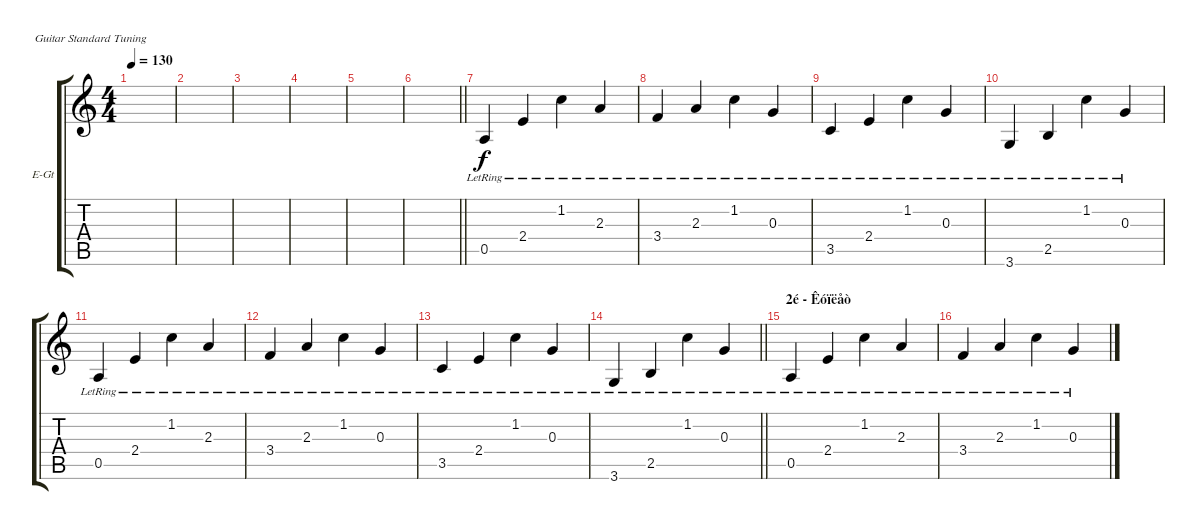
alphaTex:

\bracketExtendMode groupsimilarinstruments
\firstSystemTrackNameOrientation horizontal
\otherSystemsTrackNameOrientation horizontal
\track ("Clean Guitar" "E-Gt") {instrument electricguitarclean}
\staff {score tabs}
\tuning (E4 B3 G3 D3 A2 E2)
\ts (4 4)
\tempo 130
\clef g2
\scale
0.333333
\ks c
|
\scale
0.333333 |
\scale
0.333333 |
\scale
0.333333 |
\scale
0.333333 |
\scale
0.333333
\barLineRight lightlight
|
\section ("" "")
\scale
0.333333 0.5{lr}.4 2.4{lr}.4 1.2{lr}.4 2.3{lr}.4 |
\scale
0.333333 3.4{lr}.4 2.3{lr}.4 1.2{lr}.4 0.3{lr}.4 |
\scale
0.333333 3.5{lr}.4 2.4{lr}.4 1.2{lr}.4 0.3{lr}.4 |
\scale
0.333333 3.6{lr}.4 2.5{lr}.4 1.2{lr}.4 0.3{lr}.4 |
\scale
0.333333 0.5{lr}.4 2.4{lr}.4 1.2{lr}.4 2.3{lr}.4 |
\scale
0.333333 3.4{lr}.4 2.3{lr}.4 1.2{lr}.4 0.3{lr}.4 |
\scale
0.333333 3.5{lr}.4 2.4{lr}.4 1.2{lr}.4 0.3{lr}.4 |
\scale
0.333333
\barLineRight lightlight
3.6{lr}.4 2.5{lr}.4 1.2{lr}.4 0.3{lr}.4 |
\section ("" "2é - Êóïëåò")
\scale
0.333333 0.5{lr}.4 2.4{lr}.4 1.2{lr}.4 2.3{lr}.4 |
\scale
0.333333 3.4{lr}.4 2.3{lr}.4 1.2{lr}.4 0.3{lr}.4
